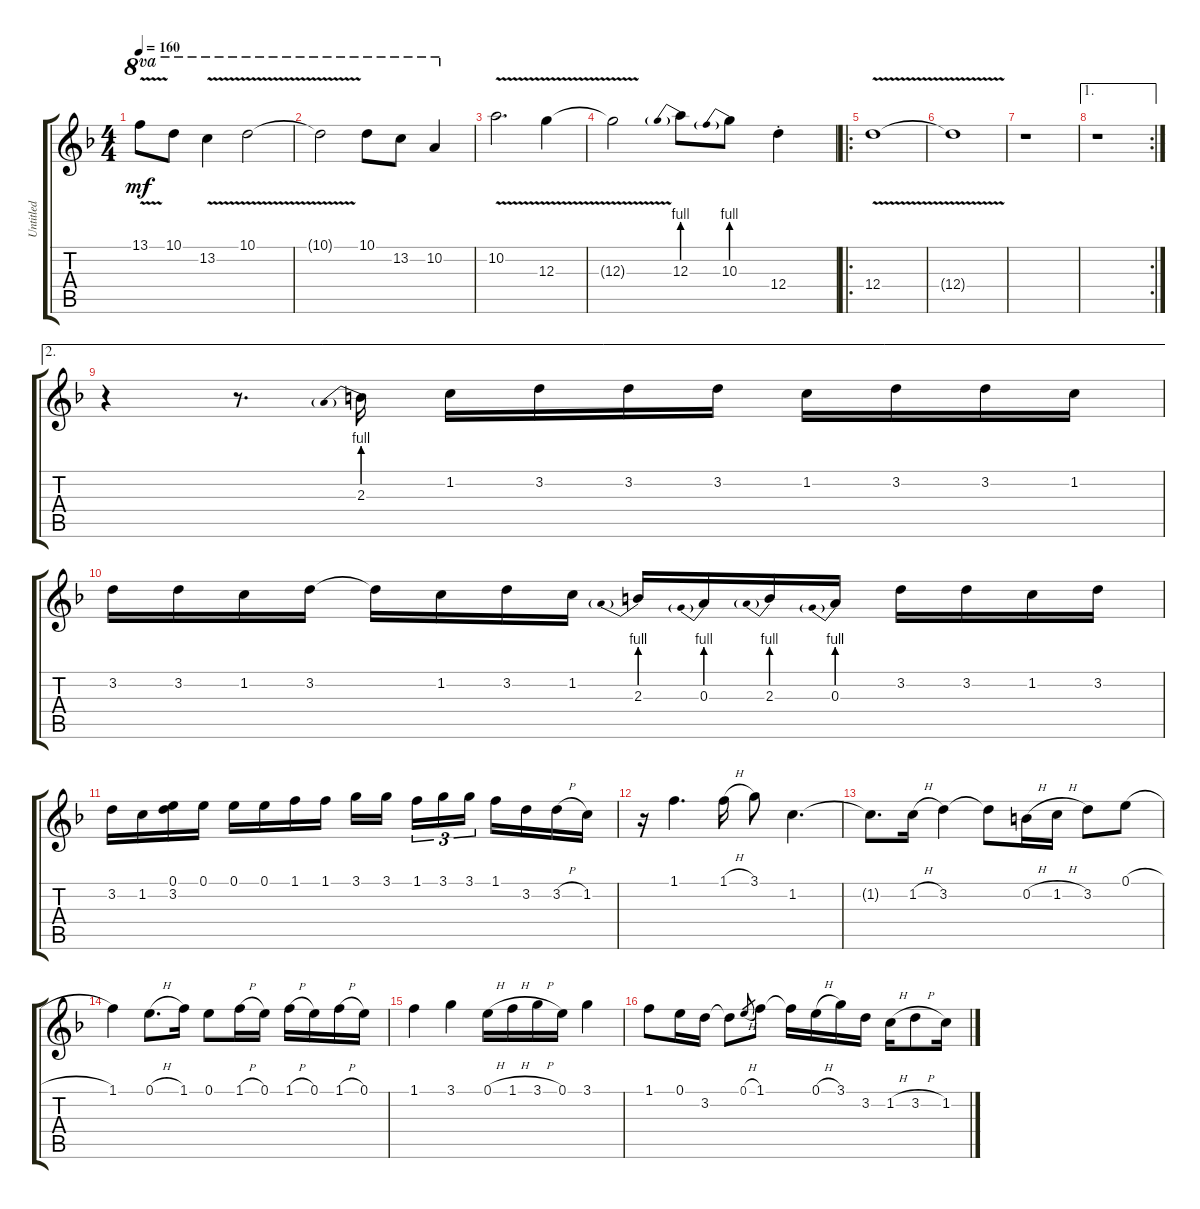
\track ("Untitled" "Untitled") {instrument distortionguitar}
\staff {score tabs}
\tuning (E4 B3 G3 D3 A2 E2) {hide}
\ts (4 4)
\tempo 160
\clef g2
\ks f
13.1{v t}.8{ot 8va dy mf} 10.1.8{ot 8va} 13.2{v}.4{ot 8va} 10.1{v}.2{ot 8va} |
10.1{v t}.2{ot 8va} 10.1.8{ot 8va} 13.2.8{ot 8va} 10.2.4{ot 8va} |
10.2{v}.2{d} 12.3{v}.4 |
12.3{v t}.2 12.3{be (prebend 0 4 60 4)}.8 10.3{be (prebend 0 4 60 4)}.8 12.4{st}.4 |
\ro
12.4{v}.1 |
12.4{v t}.1 |
r.1 |
\ae 1
\rc 2
r.1 |
\ae 2
r.4 r.8{d} 2.3{be (prebend 0 4 60 4)}.16 1.2.16 3.2.16 3.2.16 3.2.16 1.2.16 3.2.16 3.2.16 1.2.16 |
3.2.16 3.2.16 1.2.16 3.2.16 3.2{t}.16 1.2.16 3.2.16 1.2.16 2.3{be (prebend 0 4 60 4)}.16 0.3{be (prebend 0 4 60 4)}.16 2.3{be (prebend 0 4 60 4)}.16 0.3{be (prebend 0 4 60 4)}.16 3.2.16 3.2.16 1.2.16 3.2.16 |
3.2.16 1.2.16 (0.1 3.2).16 0.1.16 0.1.16 0.1.16 1.1.16 1.1.16 3.1.16 3.1.16{beam splitsecondary} 1.1.16{tu (3 2)} 3.1.16{tu (3 2)} 3.1.16{tu (3 2)} 1.1.16 3.2.16 3.2{h}.16 1.2.16 |
r.16 1.1.4{d} 1.1{h}.16 3.1.8 1.2.4{d} |
1.2{t}.8{d} 1.2{h}.16 3.2.4 3.2{t}.8 0.2{h}.16 1.2{h}.16 3.2.8 0.1{h}.8 |
1.1.4 0.1{h}.8{d} 1.1.16 0.1.8 1.1{h}.16 0.1.16 1.1{h}.16 0.1.16 1.1{h}.16 0.1.16 |
1.1.4 3.1.4 0.1{h}.16 1.1{h}.16 3.1{h}.16 0.1.16 3.1.4 |
1.1.8 0.1.16 3.2.16 3.2{t}.8 0.1{h}.8{gr} 1.1.8 1.1{t}.16 0.1{h}.16 3.1.16 3.2.16 1.2{h}.16 3.2{h}.8 1.2{h}.16
